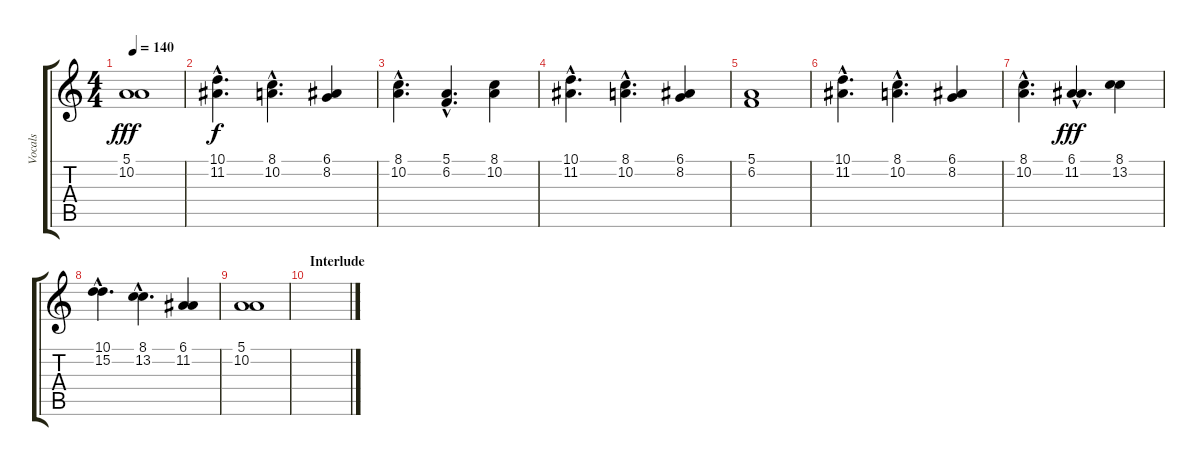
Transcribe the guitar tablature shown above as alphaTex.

\track ("Vocals" "Vocals") {instrument choiraahs}
\staff {score tabs}
\tuning (E4 B3 G3 D3 A2 E2) {hide}
\ts (4 4)
\tempo 140
\clef g2
\ks c
(5.1 10.2).1{dy fff} |
(10.1{hac} 11.2{hac}).4{d dy f volume 13} (8.1{hac} 10.2{hac}).4{d} (6.1 8.2).4 |
(8.1{hac} 10.2{hac}).4{d} (5.1{hac} 6.2{hac}).4{d} (8.1 10.2).4 |
(10.1{hac} 11.2{hac}).4{d} (8.1{hac} 10.2{hac}).4{d} (6.1 8.2).4 |
(5.1 6.2).1 |
(10.1{hac} 11.2{hac}).4{d} (8.1{hac} 10.2{hac}).4{d} (6.1 8.2).4 |
(8.1{hac} 10.2{hac}).4{d} (6.1{hac} 11.2{hac}).4{d dy fff} (8.1 13.2).4 |
(10.1{hac} 15.2{hac}).4{d} (8.1{hac} 13.2{hac}).4{d} (6.1 11.2).4 |
(5.1 10.2).1 |
\section ("" "Interlude")
